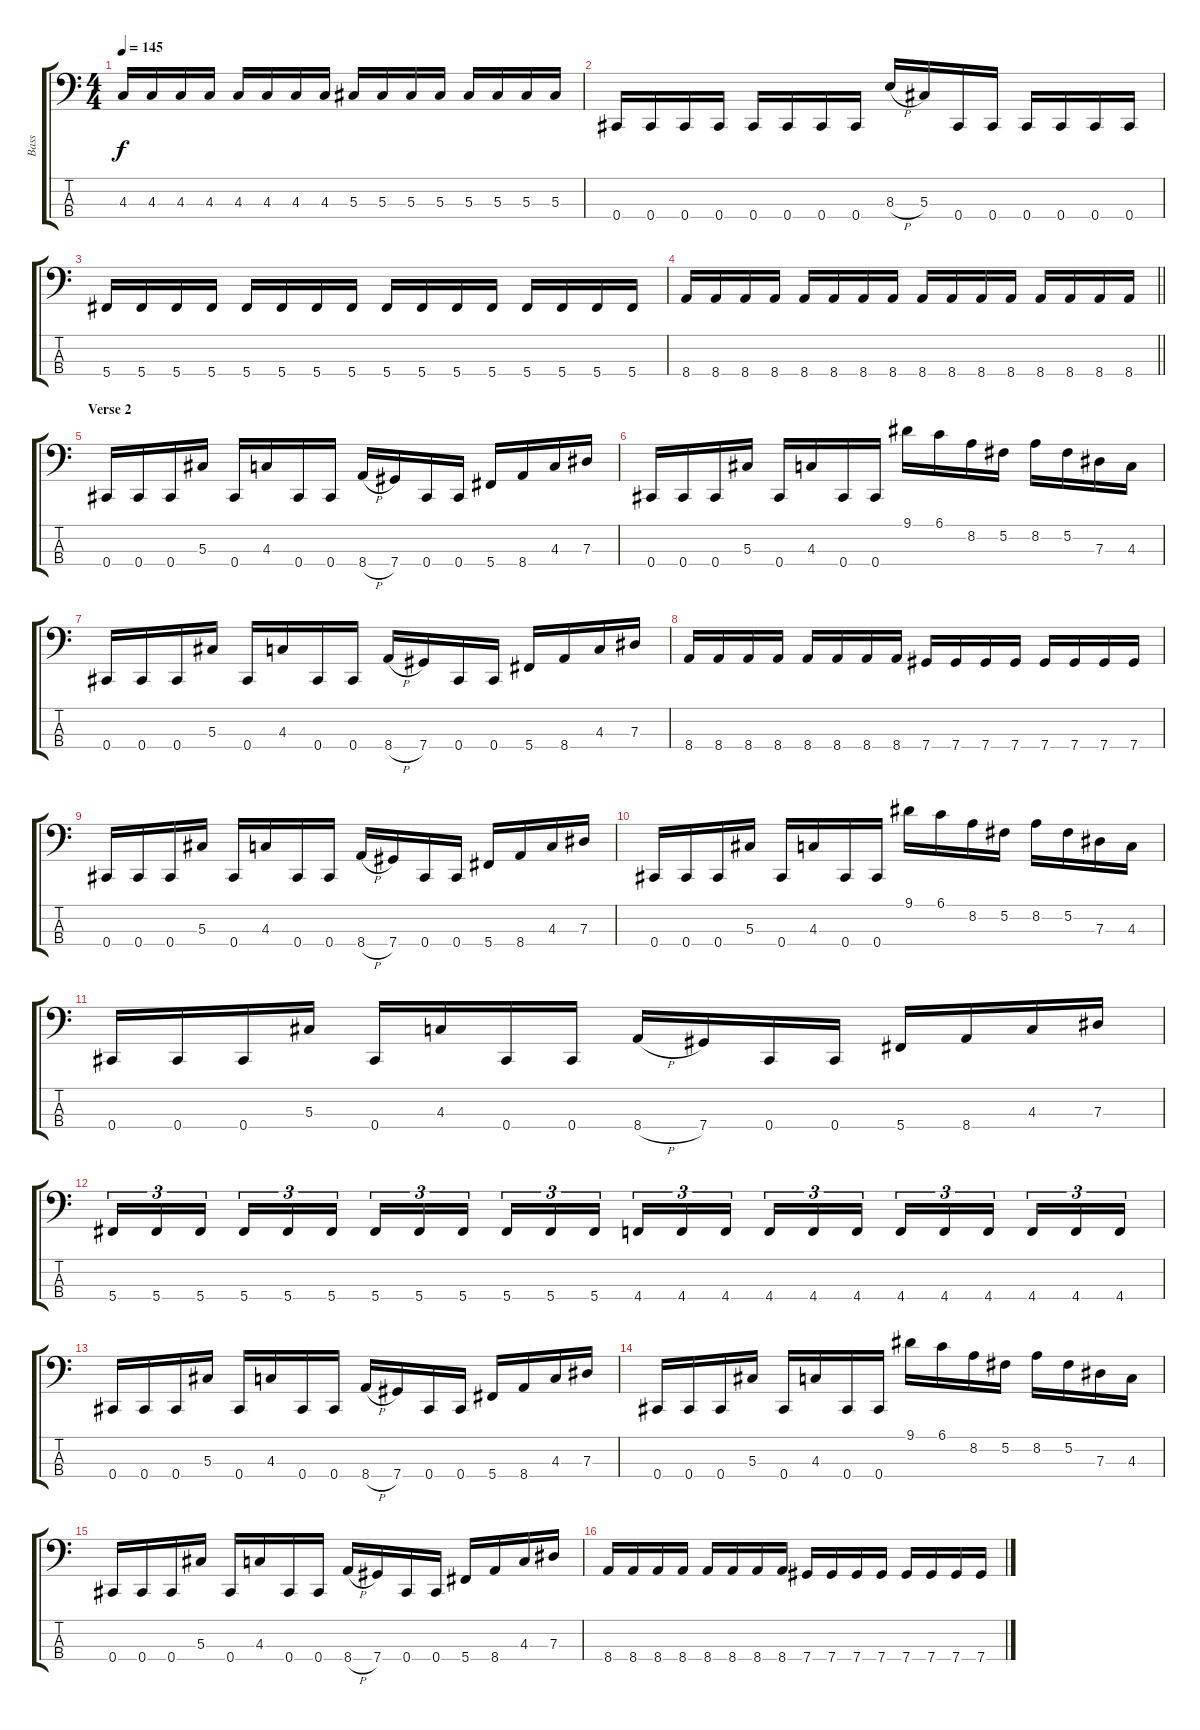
\track ("Bass" "Bass") {instrument electricbassfinger}
\staff {score tabs}
\tuning (Gb2 Db2 Ab1 Db1) {hide}
\ts (4 4)
\tempo 145
\clef f4
\ks c
4.3.16{dy f} 4.3.16 4.3.16 4.3.16 4.3.16 4.3.16 4.3.16 4.3.16 5.3.16 5.3.16 5.3.16 5.3.16 5.3.16 5.3.16 5.3.16 5.3.16 |
0.4.16 0.4.16 0.4.16 0.4.16 0.4.16 0.4.16 0.4.16 0.4.16 8.3{h}.16 5.3.16 0.4.16 0.4.16 0.4.16 0.4.16 0.4.16 0.4.16 |
5.4.16 5.4.16 5.4.16 5.4.16 5.4.16 5.4.16 5.4.16 5.4.16 5.4.16 5.4.16 5.4.16 5.4.16 5.4.16 5.4.16 5.4.16 5.4.16 |
\barLineRight lightlight
8.4.16 8.4.16 8.4.16 8.4.16 8.4.16 8.4.16 8.4.16 8.4.16 8.4.16 8.4.16 8.4.16 8.4.16 8.4.16 8.4.16 8.4.16 8.4.16 |
\section ("" "Verse 2")
0.4.16 0.4.16 0.4.16 5.3.16 0.4.16 4.3.16 0.4.16 0.4.16 8.4{h}.16 7.4.16 0.4.16 0.4.16 5.4.16 8.4.16 4.3.16 7.3.16 |
0.4.16 0.4.16 0.4.16 5.3.16 0.4.16 4.3.16 0.4.16 0.4.16 9.1.16 6.1.16 8.2.16 5.2.16 8.2.16 5.2.16 7.3.16 4.3.16 |
0.4.16 0.4.16 0.4.16 5.3.16 0.4.16 4.3.16 0.4.16 0.4.16 8.4{h}.16 7.4.16 0.4.16 0.4.16 5.4.16 8.4.16 4.3.16 7.3.16 |
8.4.16 8.4.16 8.4.16 8.4.16 8.4.16 8.4.16 8.4.16 8.4.16 7.4.16 7.4.16 7.4.16 7.4.16 7.4.16 7.4.16 7.4.16 7.4.16 |
0.4.16 0.4.16 0.4.16 5.3.16 0.4.16 4.3.16 0.4.16 0.4.16 8.4{h}.16 7.4.16 0.4.16 0.4.16 5.4.16 8.4.16 4.3.16 7.3.16 |
0.4.16 0.4.16 0.4.16 5.3.16 0.4.16 4.3.16 0.4.16 0.4.16 9.1.16 6.1.16 8.2.16 5.2.16 8.2.16 5.2.16 7.3.16 4.3.16 |
0.4.16 0.4.16 0.4.16 5.3.16 0.4.16 4.3.16 0.4.16 0.4.16 8.4{h}.16 7.4.16 0.4.16 0.4.16 5.4.16 8.4.16 4.3.16 7.3.16 |
5.4.16{tu (3 2)} 5.4.16{tu (3 2)} 5.4.16{tu (3 2) beam splitsecondary} 5.4.16{tu (3 2)} 5.4.16{tu (3 2)} 5.4.16{tu (3 2)} 5.4.16{tu (3 2)} 5.4.16{tu (3 2)} 5.4.16{tu (3 2) beam splitsecondary} 5.4.16{tu (3 2)} 5.4.16{tu (3 2)} 5.4.16{tu (3 2)} 4.4.16{tu (3 2)} 4.4.16{tu (3 2)} 4.4.16{tu (3 2) beam splitsecondary} 4.4.16{tu (3 2)} 4.4.16{tu (3 2)} 4.4.16{tu (3 2)} 4.4.16{tu (3 2)} 4.4.16{tu (3 2)} 4.4.16{tu (3 2) beam splitsecondary} 4.4.16{tu (3 2)} 4.4.16{tu (3 2)} 4.4.16{tu (3 2)} |
0.4.16 0.4.16 0.4.16 5.3.16 0.4.16 4.3.16 0.4.16 0.4.16 8.4{h}.16 7.4.16 0.4.16 0.4.16 5.4.16 8.4.16 4.3.16 7.3.16 |
0.4.16 0.4.16 0.4.16 5.3.16 0.4.16 4.3.16 0.4.16 0.4.16 9.1.16 6.1.16 8.2.16 5.2.16 8.2.16 5.2.16 7.3.16 4.3.16 |
0.4.16 0.4.16 0.4.16 5.3.16 0.4.16 4.3.16 0.4.16 0.4.16 8.4{h}.16 7.4.16 0.4.16 0.4.16 5.4.16 8.4.16 4.3.16 7.3.16 |
8.4.16 8.4.16 8.4.16 8.4.16 8.4.16 8.4.16 8.4.16 8.4.16 7.4.16 7.4.16 7.4.16 7.4.16 7.4.16 7.4.16 7.4.16 7.4.16
